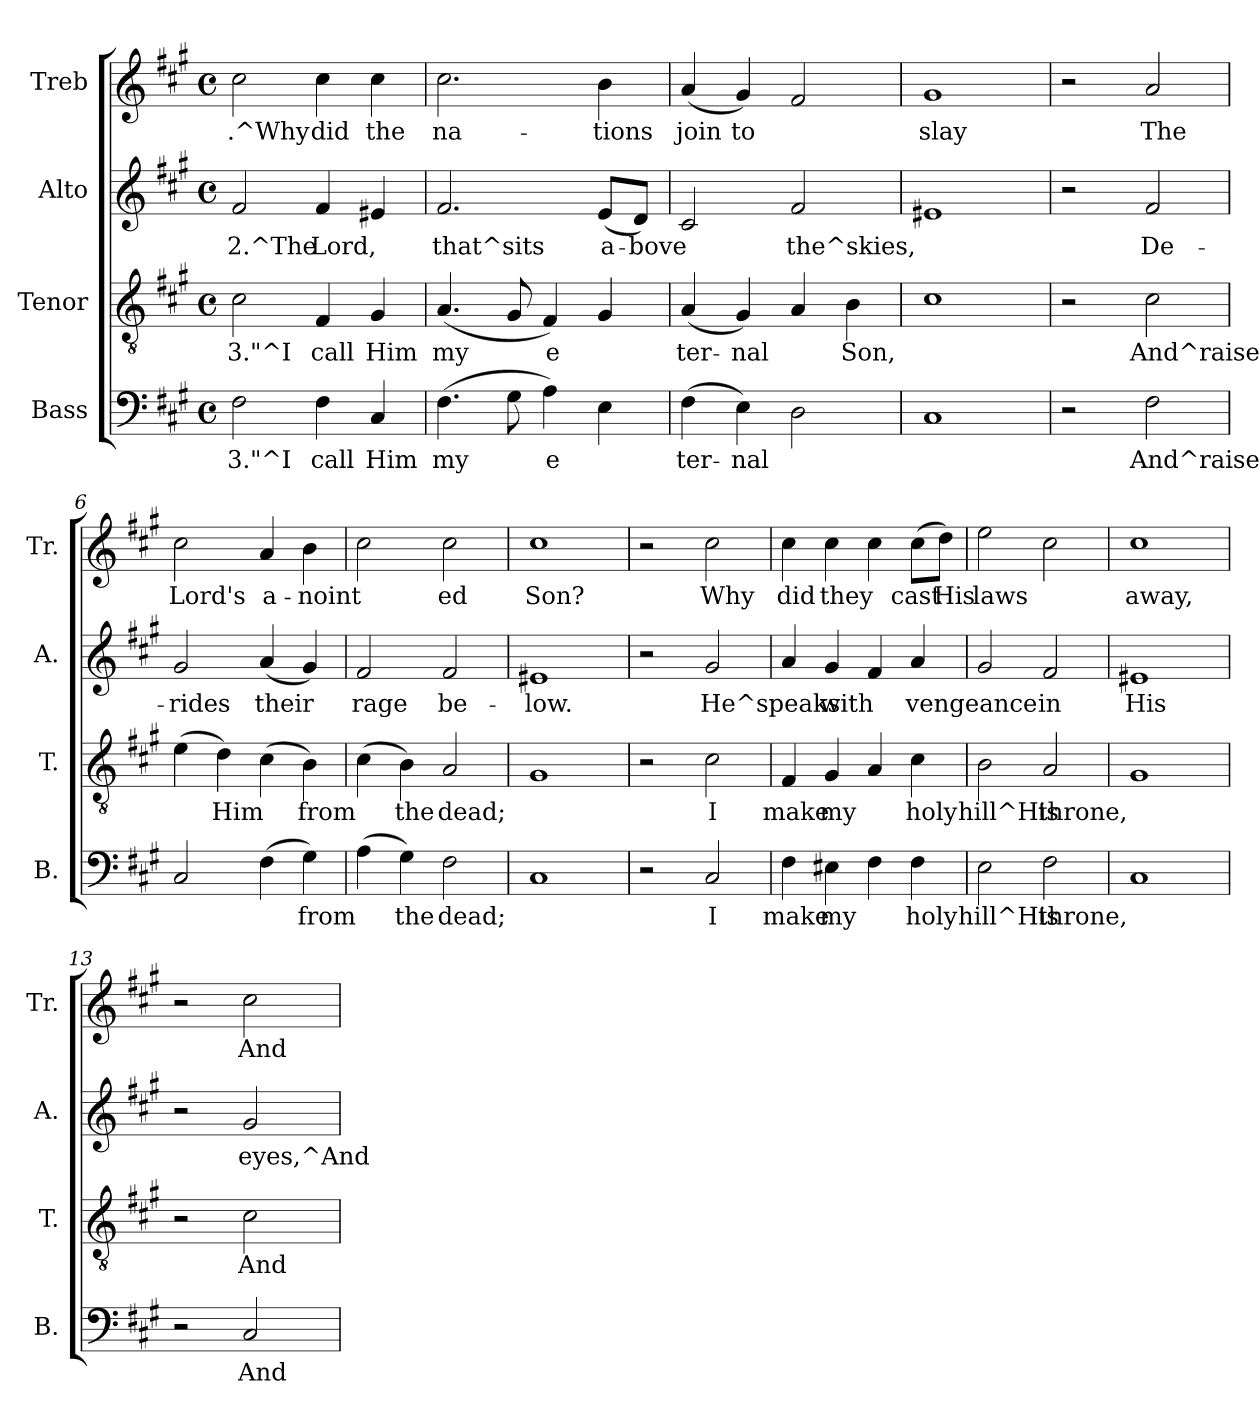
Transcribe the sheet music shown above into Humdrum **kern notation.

**kern	**text	**kern	**text	**kern	**text	**kern	**text
*part4	*part4	*part3	*part3	*part2	*part2	*part1	*part1
*staff4	*staff4	*staff3	*staff3	*staff2	*staff2	*staff1	*staff1
*I"Bass	*	*I"Tenor	*	*I"Alto	*	*I"Treb	*
*I'B.	*	*I'T.	*	*I'A.	*	*I'Tr.	*
!!LO:PB:g=z
*stria5	*	*stria5	*	*stria5	*	*stria5	*
*clefF4	*	*clefGv2	*	*clefG2	*	*clefG2	*
*k[f#c#g#]	*	*k[f#c#g#]	*	*k[f#c#g#]	*	*k[f#c#g#]	*
*A:	*	*A:	*	*A:	*	*A:	*
*M4/4	*	*M4/4	*	*M4/4	*	*M4/4	*
*met(c)	*	*met(c)	*	*met(c)	*	*met(c)	*
=1	=1	=1	=1	=1	=1	=1	=1
!	!LO:LY:a:rj	!	!LO:LY:b:rj	!	!LO:LY:b:rj	!	!LO:LY:b:rj
2F#\	3."^I	2c#\	3."^I	2f#/	2.^The	2cc#\	.^Why
!	!LO:LY:a:rj	!	!LO:LY:b:rj	!	!LO:LY:b:rj	!	!LO:LY:b:rj
4F#\	call	4F#/	call	4f#/	Lord,	4cc#\	did
!	!LO:LY:a:rj	!	!LO:LY:b:rj	!	!LO:LY:b:rj	!	!LO:LY:b:rj
4C#/	Him	4G#/	Him	4e#X/	.	4cc#\	the
=2	=2	=2	=2	=2	=2	=2	=2
!	!LO:LY:a:rj	!	!LO:LY:b:rj	!	!LO:LY:b:rj	!	!LO:LY:b:rj
(>4.F#\	my	(<4.A/	my	2.f#/	that^sits	2.cc#\	na-
!	!LO:LY:a:rj	!	!LO:LY:b:rj	!	!	!	!
8G#\	.	8G#/	.	.	.	.	.
!	!LO:LY:a:rj	!	!LO:LY:b:rj	!	!	!	!
4A\)	e-	4F#/)	e-	.	.	.	.
!	!LO:LY:a:rj	!	!LO:LY:b:rj	!	!LO:LY:b:rj	!	!LO:LY:b:rj
4E\	--	4G#/	--	(<8e/L	a-	4b\	-tions
!	!	!	!	!	!LO:LY:b:rj	!	!
.	.	.	.	8d/J)	-bove	.	.
=3	=3	=3	=3	=3	=3	=3	=3
!	!LO:LY:a:rj	!	!LO:LY:b:rj	!	!LO:LY:b:rj	!	!LO:LY:b:rj
(>4F#\	-ter-	(<4A/	-ter-	2c#/	.	(<4a/	join
!	!LO:LY:a:rj	!	!LO:LY:b:rj	!	!	!	!LO:LY:b:rj
4E\)	-nal	4G#/)	-nal	.	.	4g#/)	to
!	!LO:LY:a:rj	!	!LO:LY:b:rj	!	!LO:LY:b:rj	!	!LO:LY:b:rj
2D\	.	4A/	.	2f#/	the^skies,	2f#/	.
!	!	!	!LO:LY:b:rj	!	!	!	!
.	.	4B\	Son,	.	.	.	.
=4	=4	=4	=4	=4	=4	=4	=4
!	!LO:LY:a:rj	!	!LO:LY:b:rj	!	!LO:LY:b:rj	!	!LO:LY:b:rj
1C#	.	1c#	.	1e#X	.	1g#	slay
=5	=5	=5	=5	=5	=5	=5	=5
2r	.	2r	.	2r	.	2r	.
!	!LO:LY:a:rj	!	!LO:LY:b:rj	!	!LO:LY:b:rj	!	!LO:LY:b:rj
2F#\	And^raise	2c#\	And^raise	2f#/	De-	2a/	The
=6	=6	=6	=6	=6	=6	=6	=6
!	!LO:LY:a:rj	!	!LO:LY:b:rj	!	!LO:LY:b:rj	!	!LO:LY:b:rj
2C#/	.	(>4e\	.	2g#/	-rides	2cc#\	Lord's
!	!	!	!LO:LY:b:rj	!	!	!	!
.	.	4d\)	Him	.	.	.	.
!	!LO:LY:a:rj	!	!LO:LY:b:rj	!	!LO:LY:b:rj	!	!LO:LY:b:rj
(>4F#\	.	(>4c#\	.	(<4a/	their	4a/	a-
!	!LO:LY:a:rj	!	!LO:LY:b:rj	!	!LO:LY:b:rj	!	!LO:LY:b:rj
4G#\)	from	4B\)	from	4g#/)	.	4b\	-noint-
=7	=7	=7	=7	=7	=7	=7	=7
!	!LO:LY:a:rj	!	!LO:LY:b:rj	!	!LO:LY:b:rj	!	!LO:LY:b:rj
(>4A\	.	(>4c#\	.	2f#/	rage	2cc#\	--
!	!LO:LY:a:rj	!	!LO:LY:b:rj	!	!	!	!
4G#\)	the	4B\)	the	.	.	.	.
!	!LO:LY:a:rj	!	!LO:LY:b:rj	!	!LO:LY:b:rj	!	!LO:LY:b:rj
2F#\	dead;	2A/	dead;	2f#/	be-	2cc#\	-ed
=8	=8	=8	=8	=8	=8	=8	=8
!	!LO:LY:a:rj	!	!LO:LY:b:rj	!	!LO:LY:b:rj	!	!LO:LY:b:rj
1C#	.	1G#	.	1e#X	-low.	1cc#	Son?
=9	=9	=9	=9	=9	=9	=9	=9
2r	.	2r	.	2r	.	2r	.
!	!LO:LY:a:rj	!	!LO:LY:b:rj	!	!LO:LY:b:rj	!	!LO:LY:b:rj
2C#/	I	2c#\	I	2g#/	He^speaks	2cc#\	Why
=10	=10	=10	=10	=10	=10	=10	=10
!	!LO:LY:a:rj	!	!LO:LY:b:rj	!	!LO:LY:b:rj	!	!LO:LY:b:rj
4F#\	make	4F#/	make	4a/	.	4cc#\	did
!	!LO:LY:a:rj	!	!LO:LY:b:rj	!	!LO:LY:b:rj	!	!LO:LY:b:rj
4E#X\	my	4G#/	my	4g#/	with	4cc#\	they
!	!LO:LY:a:rj	!	!LO:LY:b:rj	!	!LO:LY:b:rj	!	!LO:LY:b:rj
4F#\	.	4A/	.	4f#/	.	4cc#\	.
!	!LO:LY:a:rj	!	!LO:LY:b:rj	!	!LO:LY:b:rj	!	!LO:LY:b:rj
4F#\	holy	4c#\	holy	4a/	vengeance	(>8cc#\L	cast
!	!	!	!	!	!	!	!LO:LY:b:rj
.	.	.	.	.	.	8dd\J)	His
=11	=11	=11	=11	=11	=11	=11	=11
!	!LO:LY:a:rj	!	!LO:LY:b:rj	!	!LO:LY:b:rj	!	!LO:LY:b:rj
2E\	hill^His	2B\	hill^His	2g#/	.	2ee\	laws
!	!LO:LY:a:rj	!	!LO:LY:b:rj	!	!LO:LY:b:rj	!	!LO:LY:b:rj
2F#\	throne,	2A/	throne,	2f#/	in	2cc#\	.
=12	=12	=12	=12	=12	=12	=12	=12
!	!LO:LY:a:rj	!	!LO:LY:b:rj	!	!LO:LY:b:rj	!	!LO:LY:b:rj
1C#	.	1G#	.	1e#X	His	1cc#	away,
=13	=13	=13	=13	=13	=13	=13	=13
2r	.	2r	.	2r	.	2r	.
!	!LO:LY:a:rj	!	!LO:LY:b:rj	!	!LO:LY:b:rj	!	!LO:LY:b:rj
2C#/	And	2c#\	And	2g#/	eyes,^And	2cc#\	And
=	=	=	=	=	=	=	=
*-	*-	*-	*-	*-	*-	*-	*-
